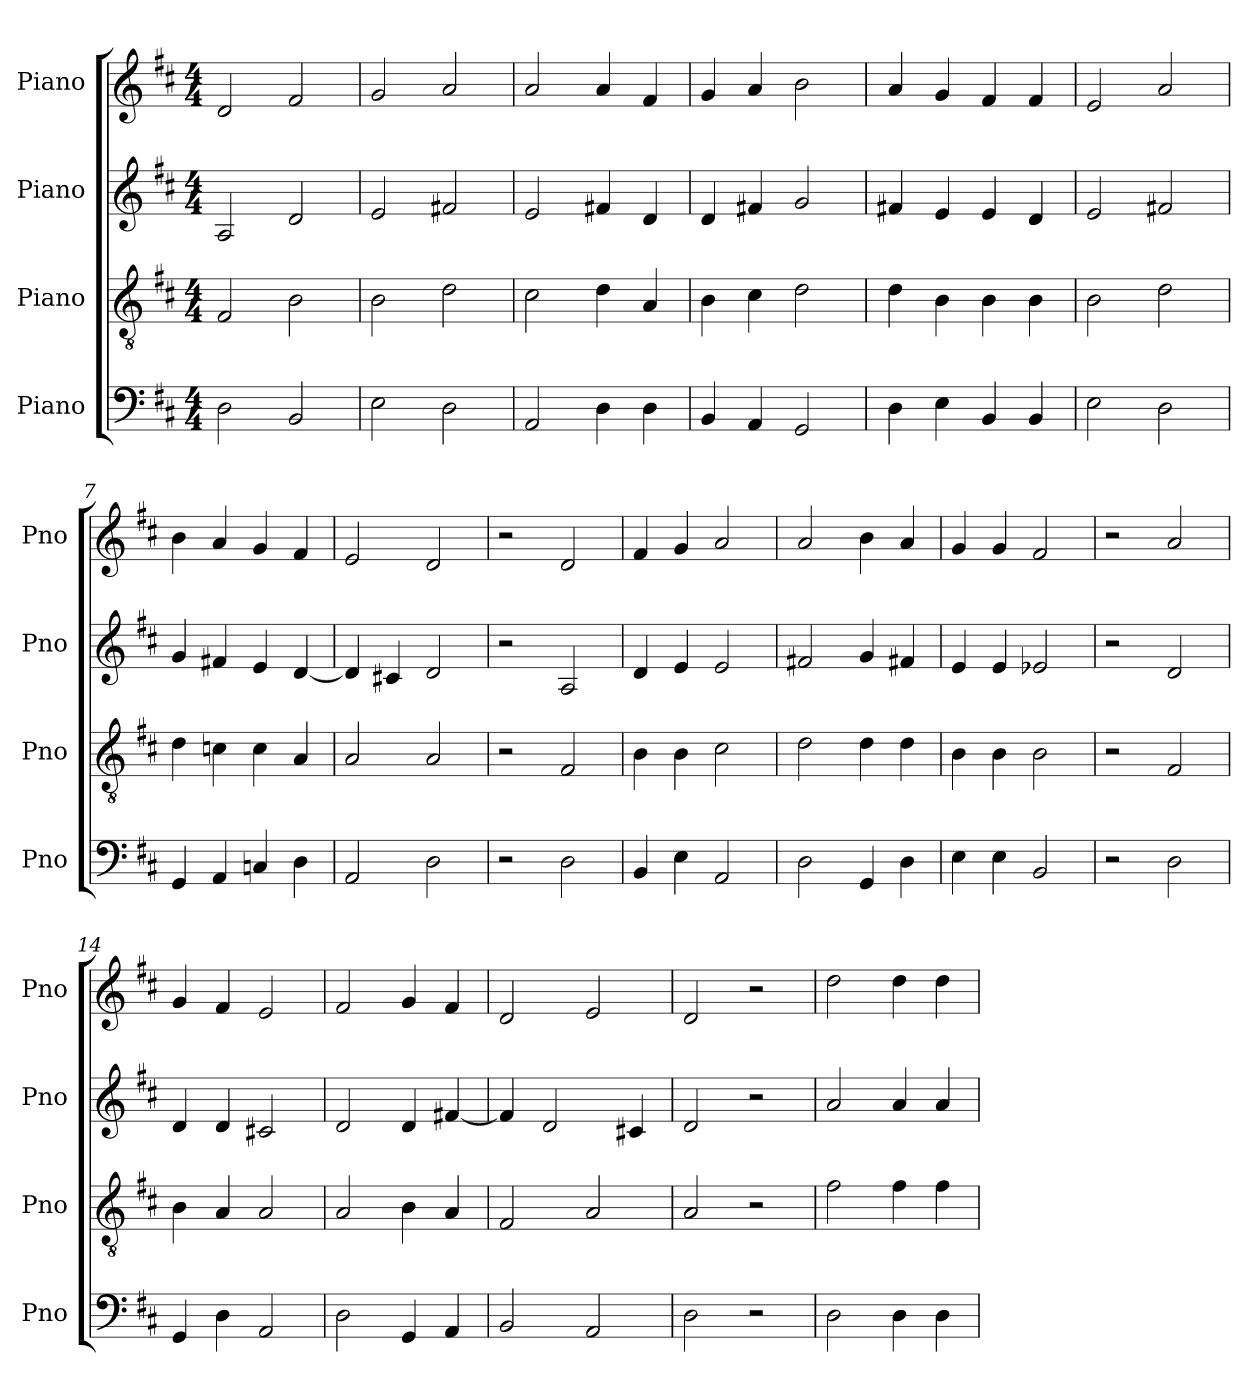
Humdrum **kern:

**kern	**kern	**kern	**kern
*part4	*part3	*part2	*part1
*staff4	*staff3	*staff2	*staff1
*I"Piano	*I"Piano	*I"Piano	*I"Piano
*I'Pno	*I'Pno	*I'Pno	*I'Pno
*clefF4	*clefGv2	*clefG2	*clefG2
*k[f#c#]	*k[f#c#]	*k[f#c#]	*k[f#c#]
*M4/4	*M4/4	*M4/4	*M4/4
=1	=1	=1	=1
2D\	2F#/	2A/	2d/
2BB/	2B\	2d/	2f#/
=2	=2	=2	=2
2E\	2B\	2e/	2g/
2D\	2d\	2f#X/	2a/
=3	=3	=3	=3
2AA/	2c#\	2e/	2a/
4D\	4d\	4f#X/	4a/
4D\	4A/	4d/	4f#/
=4	=4	=4	=4
4BB/	4B\	4d/	4g/
4AA/	4c#\	4f#X/	4a/
2GG/	2d\	2g/	2b\
=5	=5	=5	=5
4D\	4d\	4f#X/	4a/
4E\	4B\	4e/	4g/
4BB/	4B\	4e/	4f#/
4BB/	4B\	4d/	4f#/
=6	=6	=6	=6
2E\	2B\	2e/	2e/
2D\	2d\	2f#X/	2a/
=7	=7	=7	=7
4GG/	4d\	4g/	4b\
4AA/	4cn\	4f#X/	4a/
4Cn/	4c\	4e/	4g/
4D\	4A/	[4d/	4f#/
=8	=8	=8	=8
2AA/	2A/	4d/]	2e/
.	.	4c#X/	.
2D\	2A/	2d/	2d/
=9	=9	=9	=9
2r	2r	2r	2r
2D\	2F#/	2A/	2d/
!!LO:LB:g=z
=10	=10	=10	=10
4BB/	4B\	4d/	4f#/
4E\	4B\	4e/	4g/
2AA/	2c#\	2e/	2a/
=11	=11	=11	=11
2D\	2d\	2f#X/	2a/
4GG/	4d\	4g/	4b\
4D\	4d\	4f#X/	4a/
=12	=12	=12	=12
4E\	4B\	4e/	4g/
4E\	4B\	4e/	4g/
2BB/	2B\	2e-X/	2f#/
=13	=13	=13	=13
2r	2r	2r	2r
2D\	2F#/	2d/	2a/
=14	=14	=14	=14
4GG/	4B\	4d/	4g/
4D\	4A/	4d/	4f#/
2AA/	2A/	2c#X/	2e/
=15	=15	=15	=15
2D\	2A/	2d/	2f#/
4GG/	4B\	4d/	4g/
4AA/	4A/	[4f#X/	4f#/
=16	=16	=16	=16
2BB/	2F#/	4f#/]	2d/
.	.	2d/	.
2AA/	2A/	.	2e/
.	.	4c#X/	.
=17	=17	=17	=17
2D\	2A/	2d/	2d/
2r	2r	2r	2r
=18	=18	=18	=18
2D\	2f#\	2a/	2dd\
4D\	4f#\	4a/	4dd\
4D\	4f#\	4a/	4dd\
=	=	=	=
*-	*-	*-	*-
